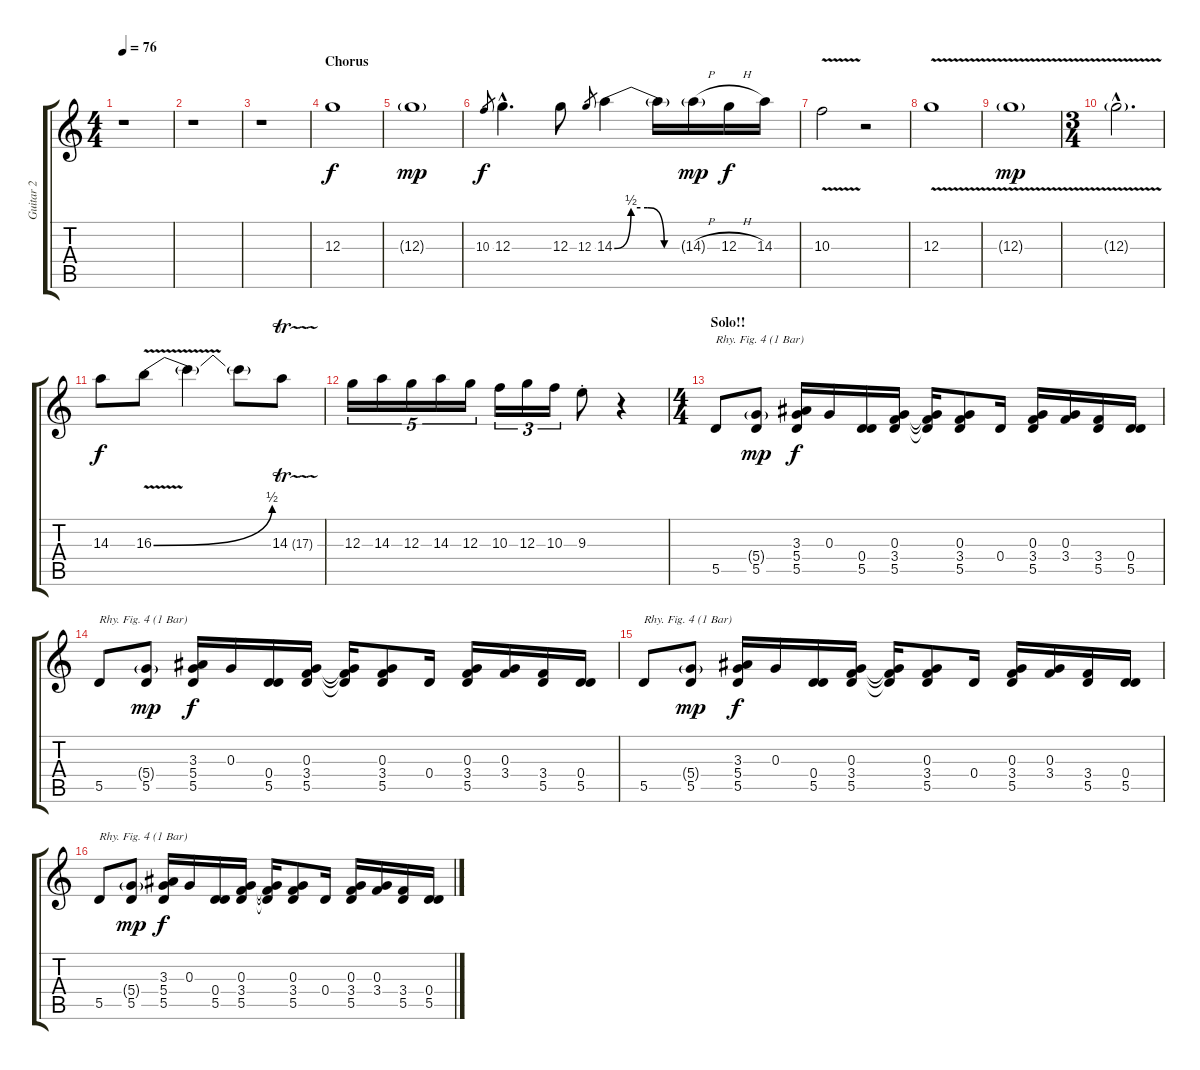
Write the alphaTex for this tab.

\track ("Guitar 2" "Guitar 2") {instrument distortionguitar}
\staff {score tabs}
\tuning (E4 B3 G3 D3 A2 E2) {hide}
\ts (4 4)
\tempo 76
\clef g2
\ks c
r.1{dy f} |
r.1 |
r.1 |
\section ("" "Chorus")
12.3.1 |
12.3{g}.1{dy mp} |
10.3.8{gr dy f} 12.3{hac}.4{d} 12.3.8 12.3.8{gr} 14.3{be (custom 0 0 15 2 30 2 45 0 60 0)}.4 14.3{t}.16 14.3{h g}.16{dy mp} 12.3{h}.16{dy f} 14.3.16 |
10.3{v}.2 r.2 |
12.3{v}.1 |
12.3{v g}.1{dy mp} |
\ts (3 4)
12.3{v g hac}.2{d} |
14.3.8{dy f} 16.3{be (bend 0 0 60 2) v}.8 16.3{t}.4 16.3{t}.8 14.3{tr (17 32)}.8 |
12.3.16{tu (5 4)} 14.3.16{tu (5 4)} 12.3.16{tu (5 4)} 14.3.16{tu (5 4)} 12.3.16{tu (5 4)} 10.3.16{tu (3 2)} 12.3.16{tu (3 2)} 10.3.16{tu (3 2)} 9.3{st}.8 r.4 |
\ts (4 4)
\section ("" "Solo!!")
5.5.8{txt "Rhy. Fig. 4 (1 Bar)"} (5.4{g} 5.5).8{dy mp} (3.3 5.4 5.5).16{dy f} 0.3.16 (0.4 5.5).16 (0.3 3.4 5.5).16 (0.3{t} 3.4{t} 5.5{t}).16 (0.3 3.4 5.5).8 0.4.16 (0.3 3.4 5.5).16 (0.3 3.4).16 (3.4 5.5).16 (0.4 5.5).16 |
5.5.8{txt "Rhy. Fig. 4 (1 Bar)"} (5.4{g} 5.5).8{dy mp} (3.3 5.4 5.5).16{dy f} 0.3.16 (0.4 5.5).16 (0.3 3.4 5.5).16 (0.3{t} 3.4{t} 5.5{t}).16 (0.3 3.4 5.5).8 0.4.16 (0.3 3.4 5.5).16 (0.3 3.4).16 (3.4 5.5).16 (0.4 5.5).16 |
5.5.8{txt "Rhy. Fig. 4 (1 Bar)"} (5.4{g} 5.5).8{dy mp} (3.3 5.4 5.5).16{dy f} 0.3.16 (0.4 5.5).16 (0.3 3.4 5.5).16 (0.3{t} 3.4{t} 5.5{t}).16 (0.3 3.4 5.5).8 0.4.16 (0.3 3.4 5.5).16 (0.3 3.4).16 (3.4 5.5).16 (0.4 5.5).16 |
5.5.8{txt "Rhy. Fig. 4 (1 Bar)"} (5.4{g} 5.5).8{dy mp} (3.3 5.4 5.5).16{dy f} 0.3.16 (0.4 5.5).16 (0.3 3.4 5.5).16 (0.3{t} 3.4{t} 5.5{t}).16 (0.3 3.4 5.5).8 0.4.16 (0.3 3.4 5.5).16 (0.3 3.4).16 (3.4 5.5).16 (0.4 5.5).16
